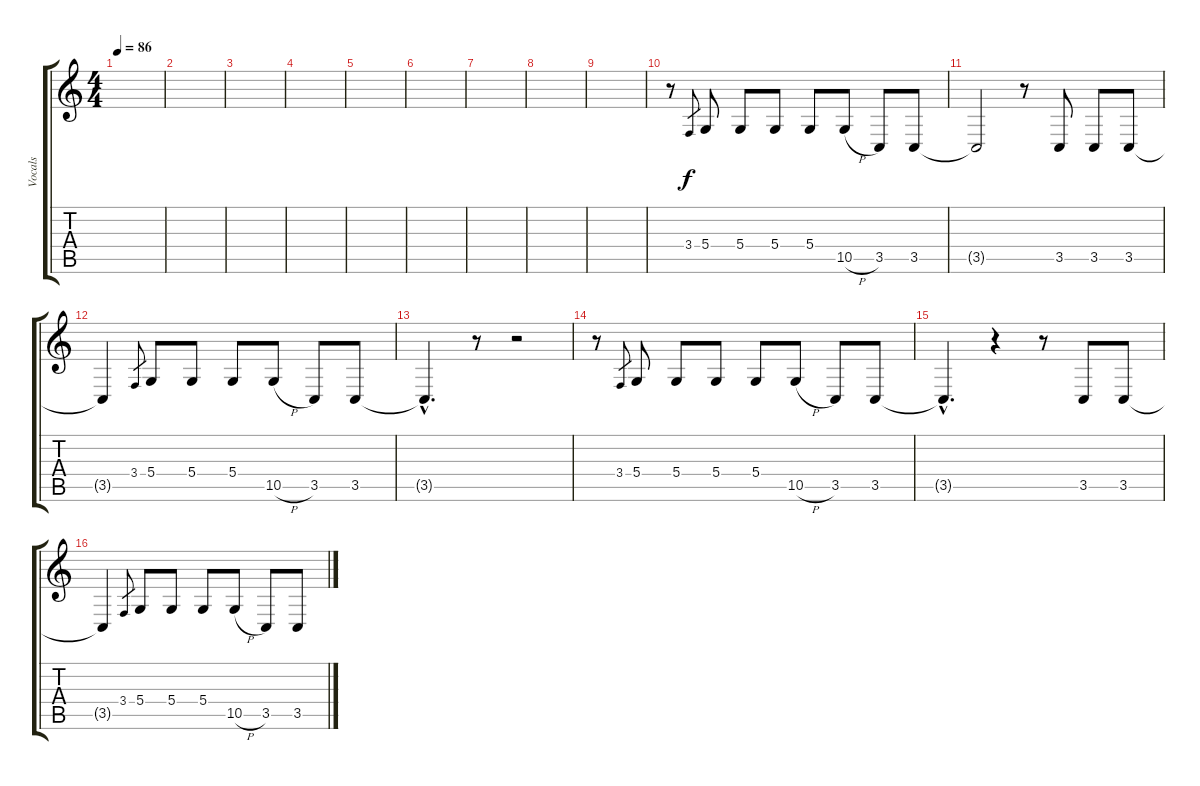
\track ("Vocals" "Vocals") {instrument bagpipe}
\staff {score tabs}
\tuning (E4 B3 G3 D3 A2 E2) {hide}
\ts (4 4)
\tempo 86
\clef g2
\ks c
|
|
|
|
|
|
|
|
|
r.8 3.4.8{gr} 5.4.8 5.4.8 5.4.8 5.4.8 10.5{h}.8 3.5.8 3.5.8 |
3.5{t}.2 r.8 3.5.8 3.5.8 3.5.8 |
3.5{t}.4 3.4.8{gr} 5.4.8 5.4.8 5.4.8 10.5{h}.8 3.5.8 3.5.8 |
3.5{hac t}.4{d} r.8 r.2 |
r.8 3.4.8{gr} 5.4.8 5.4.8 5.4.8 5.4.8 10.5{h}.8 3.5.8 3.5.8 |
3.5{hac t}.4{d} r.4 r.8 3.5.8 3.5.8 |
3.5{t}.4 3.4.8{gr} 5.4.8 5.4.8 5.4.8 10.5{h}.8 3.5.8 3.5.8
